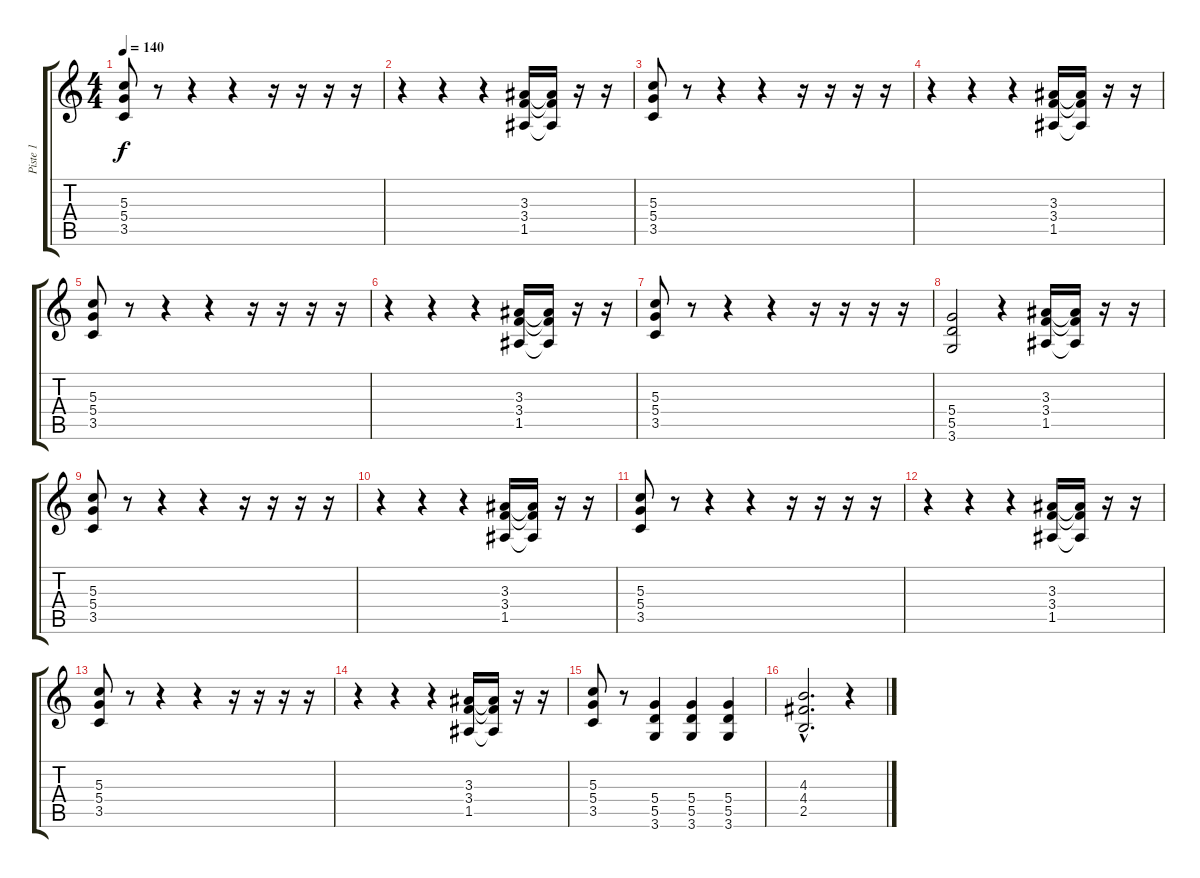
\track ("Piste 1" "Piste 1") {instrument distortionguitar}
\staff {score tabs}
\tuning (E4 B3 G3 D3 A2 E2) {hide}
\ts (4 4)
\tempo 140
\clef g2
\ks c
(5.3 5.4 3.5).8{dy f instrument distortionguitar} r.8 r.4 r.4 r.16 r.16 r.16 r.16 |
r.4 r.4 r.4 (3.3 3.4 1.5).16 (3.3{t} 3.4{t} 1.5{t}).16 r.16 r.16 |
(5.3 5.4 3.5).8 r.8 r.4 r.4 r.16 r.16 r.16 r.16 |
r.4 r.4 r.4 (3.3 3.4 1.5).16 (3.3{t} 3.4{t} 1.5{t}).16 r.16 r.16 |
(5.3 5.4 3.5).8 r.8 r.4 r.4 r.16 r.16 r.16 r.16 |
r.4 r.4 r.4 (3.3 3.4 1.5).16 (3.3{t} 3.4{t} 1.5{t}).16 r.16 r.16 |
(5.3 5.4 3.5).8 r.8 r.4 r.4 r.16 r.16 r.16 r.16 |
(5.4 5.5 3.6).2 r.4 (3.3 3.4 1.5).16 (3.3{t} 3.4{t} 1.5{t}).16 r.16 r.16 |
(5.3 5.4 3.5).8 r.8 r.4 r.4 r.16 r.16 r.16 r.16 |
r.4 r.4 r.4 (3.3 3.4 1.5).16 (3.3{t} 3.4{t} 1.5{t}).16 r.16 r.16 |
(5.3 5.4 3.5).8 r.8 r.4 r.4 r.16 r.16 r.16 r.16 |
r.4 r.4 r.4 (3.3 3.4 1.5).16 (3.3{t} 3.4{t} 1.5{t}).16 r.16 r.16 |
(5.3 5.4 3.5).8 r.8 r.4 r.4 r.16 r.16 r.16 r.16 |
r.4 r.4 r.4 (3.3 3.4 1.5).16 (3.3{t} 3.4{t} 1.5{t}).16 r.16 r.16 |
(5.3 5.4 3.5).8 r.8 (5.4 5.5 3.6).4 (5.4 5.5 3.6).4 (5.4 5.5 3.6).4 |
(4.3{hac} 4.4{hac} 2.5{hac}).2{d} r.4
